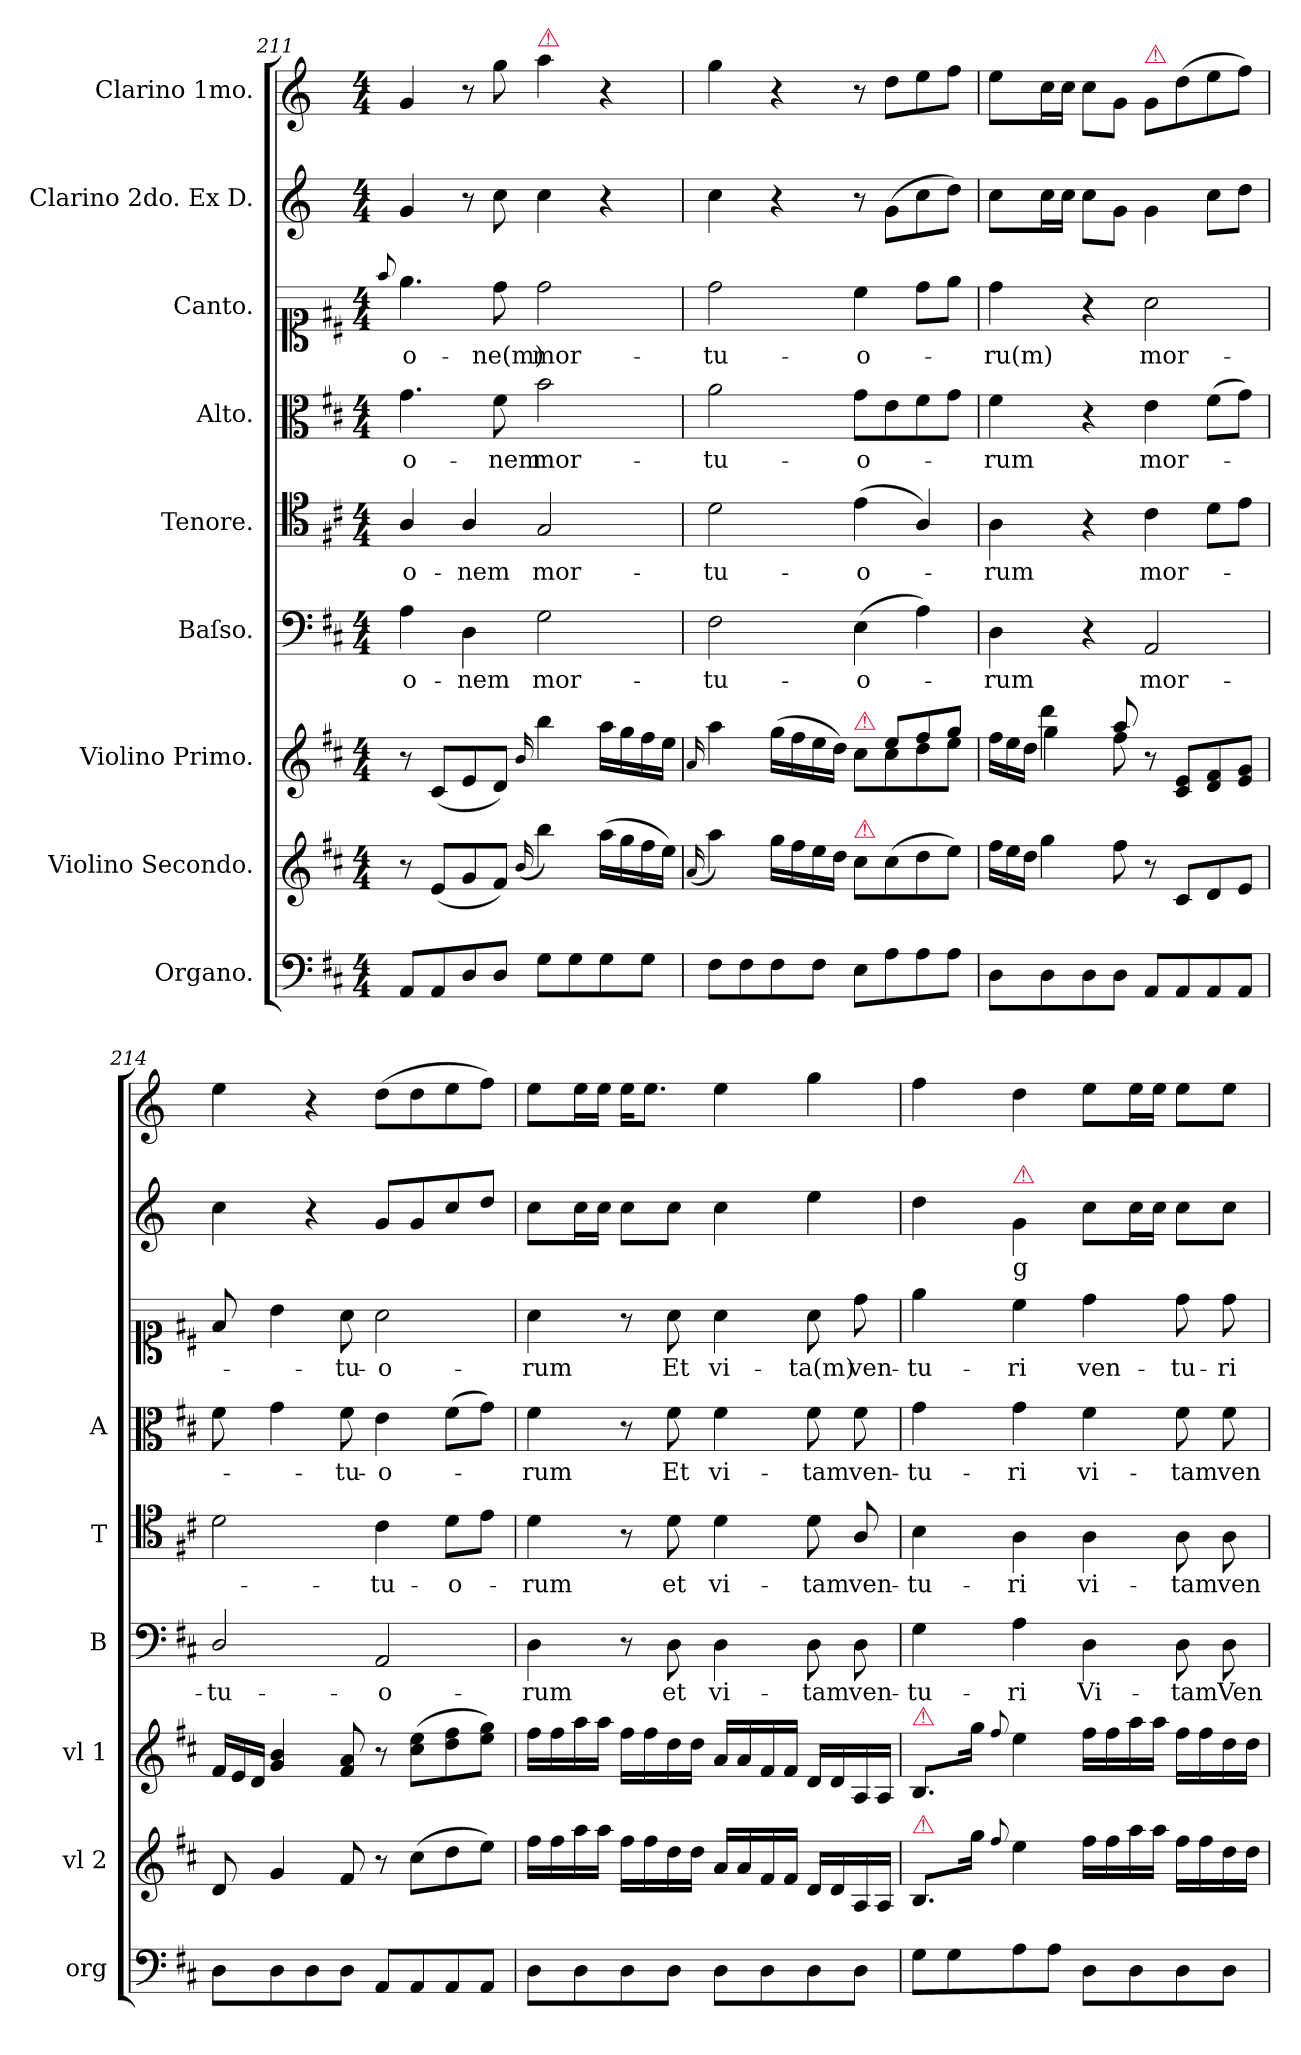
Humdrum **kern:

**kern	**kern	**kern	**kern	**text	**kern	**text	**kern	**text	**kern	**text	**kern	**kern
*part9	*part8	*part7	*part6	*part6	*part5	*part5	*part4	*part4	*part3	*part3	*part2	*part1
*staff9	*staff8	*staff7	*staff6	*staff6	*staff5	*staff5	*staff4	*staff4	*staff3	*staff3	*staff2	*staff1
*I"Organo.	*I"Violino Secondo.	*I"Violino Primo.	*I"Baſso.	*	*I"Tenore.	*	*I"Alto.	*	*I"Canto.	*	*I"Clarino 2do. Ex D.	*I"Clarino 1mo.
*I'org	*I'vl 2	*I'vl 1	*I'B	*	*I'T	*	*I'A	*	*	*	*	*
*clefF4	*clefG2	*clefG2	*clefF4	*	*clefC4	*	*clefC3	*	*clefC1	*	*clefG2	*clefG2
*	*	*	*	*	*	*	*	*	*	*	*ITrd-1c-2	*ITrd-1c-2
*k[f#c#]	*k[f#c#]	*k[f#c#]	*k[f#c#]	*	*k[f#c#]	*	*k[f#c#]	*	*k[f#c#]	*	*k[f#c#]	*k[f#c#]
*M4/4	*M4/4	*M4/4	*M4/4	*	*M4/4	*	*M4/4	*	*M4/4	*	*M4/4	*M4/4
=211	=211	=211	=211	=211	=211	=211	=211	=211	=211	=211	=211	=211
.	.	.	.	.	.	.	.	.	8qqff#/	.	.	.
8AA/L	8r	8r	4A\	-o-	4A/	-o-	4.g\	-o-	4.ee\	-o-	4a/	4a/
8AA/	(<8e/L	(<8c#/L	.	.	.	.	.	.	.	.	.	.
8D/	8g/	8e/	4D\	-nem	4A/	-nem	.	.	.	.	8r	8r
8D/J	8f#/J)	8d/J)	.	.	.	.	8f#\	-nem	8dd\	-ne(m)	8dd\	8aa\
.	(<16qqb/	16qqb/	.	.	.	.	.	.	.	.	.	.
!	!	!	!	!	!	!	!	!	!	!	!	!LO:TX:a:color=crimson:t=⚠
8G\L	4bb\)	4bb\	2G\	mor-	2G/	mor-	2b\	mor-	2dd\	mor-	4dd\	4bb\
8G\	.	.	.	.	.	.	.	.	.	.	.	.
8G\	(>16aa\LL	16aa\LL	.	.	.	.	.	.	.	.	4r	4r
.	16gg\	16gg\	.	.	.	.	.	.	.	.	.	.
8G\J	16ff#\	16ff#\	.	.	.	.	.	.	.	.	.	.
.	16ee\JJ)	16ee\JJ	.	.	.	.	.	.	.	.	.	.
=212	=212	=212	=212	=212	=212	=212	=212	=212	=212	=212	=212	=212
.	(<16qqa/	16qqa/	.	.	.	.	.	.	.	.	.	.
*	*	*^	*	*	*	*	*	*	*	*	*	*
8F#\L	4aa\)	4aa\	2ryy	2F#\	-tu-	2d\	-tu-	2a\	-tu-	2dd\	-tu-	4dd\	4aa\
8F#\	.	.	.	.	.	.	.	.	.	.	.	.	.
8F#\	16gg\LL	(>16gg\LL	.	.	.	.	.	.	.	.	.	4r	4r
.	16ff#\	16ff#\	.	.	.	.	.	.	.	.	.	.	.
8F#\J	16ee\	16ee\	.	.	.	.	.	.	.	.	.	.	.
.	16dd\JJ	16dd\JJ)	.	.	.	.	.	.	.	.	.	.	.
!	!	!LO:TX:a:color=crimson:t=⚠	!	!	!	!	!	!	!	!	!	!	!
!	!LO:TX:a:color=crimson:t=⚠	!	!	!	!	!	!	!	!	!	!	!	!
8E\L	8cc#\L	8ryy	8cc#\L	(>4E\	-o-	(>4e\	-o-	8g\L	-o-	4cc#\	-o-	8r	8r
8A\	(>8cc#\	8ee/L	8cc#\	.	.	.	.	8e\	.	.	.	(>8a\L	8ee\L
8A\	8dd\	8ff#/	8dd\	4A\)	.	4A/)	.	8f#\	.	8dd\L	.	8dd\	8ff#\
8A\J	8ee\J)	8gg/J	8ee\J	.	.	.	.	8g\J	.	8ee\J	.	8ee\J)	8gg\J
=213	=213	=213	=213	=213	=213	=213	=213	=213	=213	=213	=213	=213	=213
*	*Xtuplet	*Xtuplet	*	*	*	*	*	*	*	*	*	*	*
8D\L	24ff#\LL	24ff#\LL	8ryy	4D\	-rum	4A\	-rum	4f#\	-rum	4dd\	-ru(m)	8dd\L	8ff#\L
.	24ee\	24ee\	.	.	.	.	.	.	.	.	.	.	.
.	24dd\JJ	24dd\JJ	.	.	.	.	.	.	.	.	.	.	.
8D\	4gg\	4ddd\	4gg\	.	.	.	.	.	.	.	.	16dd\L	16dd\L
.	.	.	.	.	.	.	.	.	.	.	.	16dd\JJ	16dd\JJ
8D\	.	.	.	4r	.	4r	.	4r	.	4r	.	8dd\L	8dd\L
8D\J	8ff#\	8aa/	8ff#\	.	.	.	.	.	.	.	.	8a\J	8a\J
!	!	!	!	!	!	!	!	!	!	!	!	!	!LO:TX:a:color=crimson:t=⚠
8AA/L	8r	8r	2ryy	2AA/	mor-	4c#\	mor-	4e\	mor-	2a\	mor-	4a\	8a\L
8AA/	8c#/L	8c#/ 8e/L	.	.	.	.	.	.	.	.	.	.	(>8ee\
8AA/	8d/	8d/ 8f#/	.	.	.	8d\L	.	(>8f#\L	.	.	.	8dd\L	8ff#\
8AA/J	8e/J	8e/ 8g/J	.	.	.	8e\J	.	8g\J)	.	.	.	8ee\J	8gg\J)
*	*	*v	*v	*	*	*	*	*	*	*	*	*	*
=214	=214	=214	=214	=214	=214	=214	=214	=214	=214	=214	=214	=214
8D\L	8d/	24f#/LL	2D/	-tu-	2d\	.	8f#\	.	8f#/	.	4dd\	4ff#\
.	.	24e/	.	.	.	.	.	.	.	.	.	.
.	.	24d/JJ	.	.	.	.	.	.	.	.	.	.
8D\	4g/	4g/ 4b/	.	.	.	.	4g\	.	4b\	.	.	.
8D\	.	.	.	.	.	.	.	.	.	.	4r	4r
8D\J	8f#/	8f#/ 8a/	.	.	.	.	8f#\	-tu-	8a\	-tu-	.	.
8AA/L	8r	8r	2AA/	-o-	4c#\	-tu-	4e\	-o-	2a\	-o-	8a/L	(>8ee\L
8AA/	(>8cc#\L	(>8cc#\ 8ee\L	.	.	.	.	.	.	.	.	8a/	8ee\
8AA/	8dd\	8dd\ 8ff#\	.	.	8d\L	-o-	(>8f#\L	.	.	.	8dd/	8ff#\
8AA/J	8ee\J)	8ee\ 8gg\J)	.	.	8e\J	.	8g\J)	.	.	.	8ee/J	8gg\J)
=215	=215	=215	=215	=215	=215	=215	=215	=215	=215	=215	=215	=215
8D\L	16ff#\LL	16ff#\LL	4D\	-rum	4d\	-rum	4f#\	-rum	4a\	-rum	8dd\L	8ff#\L
.	16ff#\	16ff#\	.	.	.	.	.	.	.	.	.	.
8D\	16aa\	16aa\	.	.	.	.	.	.	.	.	16dd\L	16ff#\L
.	16aa\JJ	16aa\JJ	.	.	.	.	.	.	.	.	16dd\JJ	16ff#\JJ
8D\	16ff#\LL	16ff#\LL	8r	.	8r	.	8r	.	8r	.	8dd\L	16ff#\KL
.	16ff#\	16ff#\	.	.	.	.	.	.	.	.	.	8.ff#\J
8D\J	16dd\	16dd\	8D\	et	8d\	et	8f#\	Et	8a\	Et	8dd\J	.
.	16dd\JJ	16dd\JJ	.	.	.	.	.	.	.	.	.	.
8D\L	16a/LL	16a/LL	4D\	vi-	4d\	vi-	4f#\	vi-	4a\	vi-	4dd\	4ff#\
.	16a/	16a/	.	.	.	.	.	.	.	.	.	.
8D\	16f#/	16f#/	.	.	.	.	.	.	.	.	.	.
.	16f#/JJ	16f#/JJ	.	.	.	.	.	.	.	.	.	.
8D\	16d/LL	16d/LL	8D\	-tam	8d\	-tam	8f#\	-tam	8a\	-ta(m)	4ff#\	4aa\
.	16d/	16d/	.	.	.	.	.	.	.	.	.	.
8D\J	16A/	16A/	8D\	ven-	8A/	ven-	8f#\	ven-	8dd\	ven-	.	.
.	16A/JJ	16A/JJ	.	.	.	.	.	.	.	.	.	.
=216	=216	=216	=216	=216	=216	=216	=216	=216	=216	=216	=216	=216
!	!	!LO:TX:a:color=crimson:t=⚠	!	!	!	!	!	!	!	!	!	!
!	!LO:TX:a:color=crimson:t=⚠	!	!	!	!	!	!	!	!	!	!	!
8G\L	8.B/L	8.B/L	4G\	-tu-	4B\	-tu-	4g\	-tu-	4ee\	-tu-	4ee\	4gg\
8G\	.	.	.	.	.	.	.	.	.	.	.	.
.	16gg\Jk	16gg\Jk	.	.	.	.	.	.	.	.	.	.
.	8qqff#/	8qqff#/	.	.	.	.	.	.	.	.	.	.
!	!	!	!	!	!	!	!	!	!	!	!LO:TX:a:color=crimson:t=⚠	!
!	!	!	!	!	!	!	!	!	!	!	!LO:TX:b:t=g	!
8A\	4ee\	4ee\	4A\	-ri	4A\	-ri	4g\	-ri	4cc#\	-ri	4a\	4ee\
8A\J	.	.	.	.	.	.	.	.	.	.	.	.
8D\L	16ff#\LL	16ff#\LL	4D\	Vi-	4A\	vi-	4f#\	vi-	4dd\	ven-	8dd\L	8ff#\L
.	16ff#\	16ff#\	.	.	.	.	.	.	.	.	.	.
8D\	16aa\	16aa\	.	.	.	.	.	.	.	.	16dd\L	16ff#\L
.	16aa\JJ	16aa\JJ	.	.	.	.	.	.	.	.	16dd\JJ	16ff#\JJ
8D\	16ff#\LL	16ff#\LL	8D\	-tam	8A\	-tam	8f#\	-tam	8dd\	-tu-	8dd\L	8ff#\L
.	16ff#\	16ff#\	.	.	.	.	.	.	.	.	.	.
8D\J	16dd\	16dd\	8D\	Ven-	8A\	ven-	8f#\	ven-	8dd\	-ri	8dd\J	8ff#\J
.	16dd\JJ	16dd\JJ	.	.	.	.	.	.	.	.	.	.
=	=	=	=	=	=	=	=	=	=	=	=	=
*-	*-	*-	*-	*-	*-	*-	*-	*-	*-	*-	*-	*-
